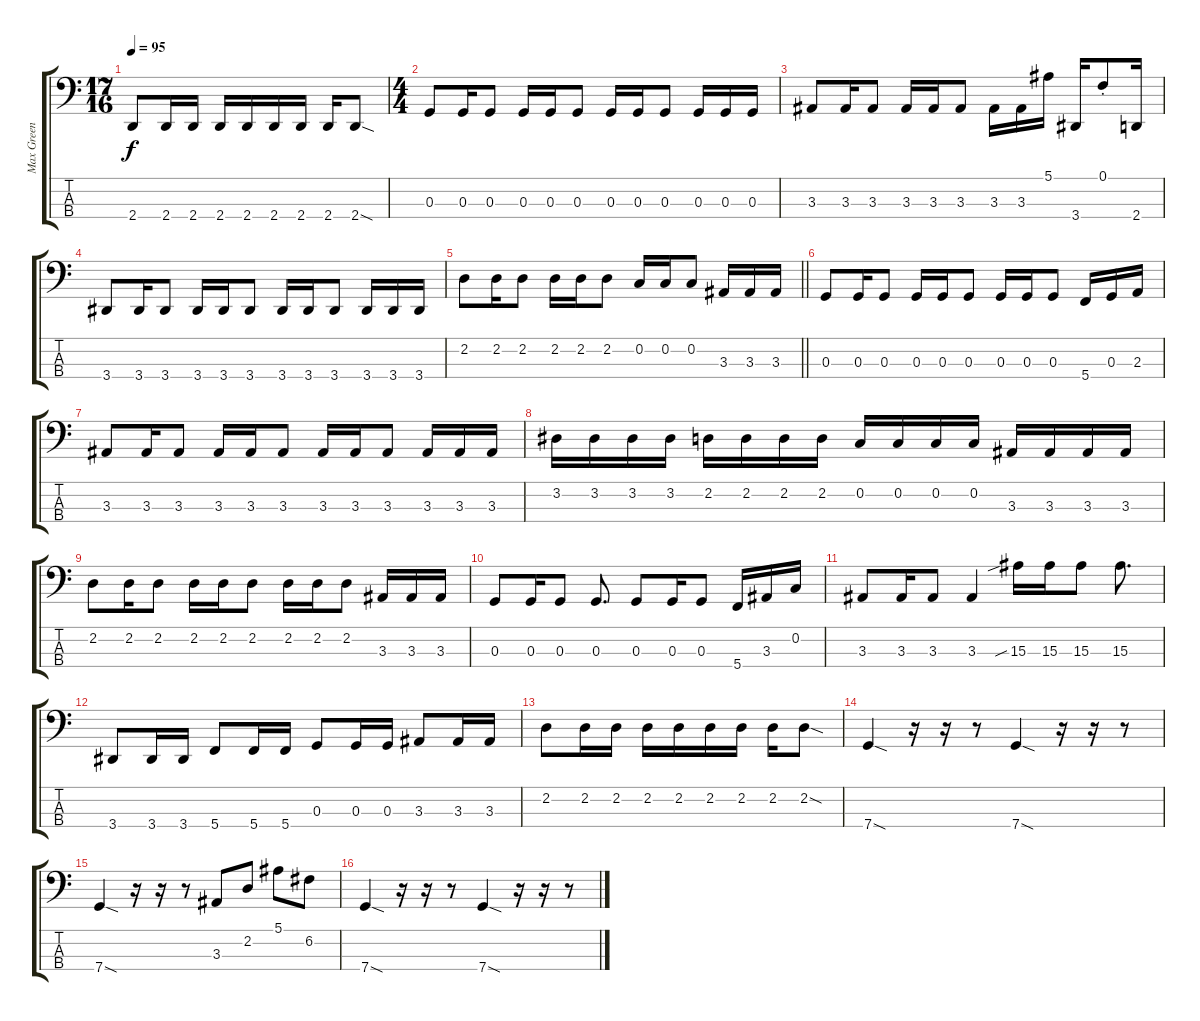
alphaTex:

\track ("Max Green (Bass)" "Max Green ") {instrument electricbassfinger}
\staff {score tabs}
\tuning (F2 C2 G1 C1) {hide}
\ts (17 16)
\tempo 95
\clef f4
\ks c
2.4.8{dy f} 2.4.16 2.4.16 2.4.16 2.4.16 2.4.16 2.4.16 2.4.16 2.4{sod}.8 |
\ts (4 4)
0.3.8 0.3.16 0.3.8 0.3.16 0.3.16 0.3.8 0.3.16 0.3.16 0.3.8 0.3.16 0.3.16 0.3.16 |
3.3.8 3.3.16 3.3.8 3.3.16 3.3.16 3.3.8 3.3.16 3.3.16 5.1.16 3.4.16 0.1{st}.8 2.4.16 |
3.4.8 3.4.16 3.4.8 3.4.16 3.4.16 3.4.8 3.4.16 3.4.16 3.4.8 3.4.16 3.4.16 3.4.16 |
\barLineRight lightlight
2.2.8 2.2.16 2.2.8 2.2.16 2.2.16 2.2.8 0.2.16 0.2.16 0.2.8 3.3.16 3.3.16 3.3.16 |
0.3.8 0.3.16 0.3.8 0.3.16 0.3.16 0.3.8 0.3.16 0.3.16 0.3.8 5.4.16 0.3.16 2.3.16 |
3.3.8 3.3.16 3.3.8 3.3.16 3.3.16 3.3.8 3.3.16 3.3.16 3.3.8 3.3.16 3.3.16 3.3.16 |
3.2.16 3.2.16 3.2.16 3.2.16 2.2.16 2.2.16 2.2.16 2.2.16 0.2.16 0.2.16 0.2.16 0.2.16 3.3.16 3.3.16 3.3.16 3.3.16 |
2.2.8 2.2.16 2.2.8 2.2.16 2.2.16 2.2.8 2.2.16 2.2.16 2.2.8 3.3.16 3.3.16 3.3.16 |
0.3.8 0.3.16 0.3.8 0.3.8{d} 0.3.8 0.3.16 0.3.8 5.4.16 3.3.16 0.2.16 |
3.3.8 3.3.16 3.3.8 3.3.4 15.3{sib}.16 15.3.16 15.3.8 15.3.8{d} |
3.4.8 3.4.16 3.4.16 5.4.8 5.4.16 5.4.16 0.3.8 0.3.16 0.3.16 3.3.8 3.3.16 3.3.16 |
2.2.8 2.2.16 2.2.16 2.2.16 2.2.16 2.2.16 2.2.16 2.2.16 2.2{sod}.8 |
7.4{sod}.4 r.16 r.16 r.8 7.4{sod}.4 r.16 r.16 r.8 |
7.4{sod}.4 r.16 r.16 r.8 3.3.8 2.2.8 5.1.8 6.2.8 |
7.4{sod}.4 r.16 r.16 r.8 7.4{sod}.4 r.16 r.16 r.8
